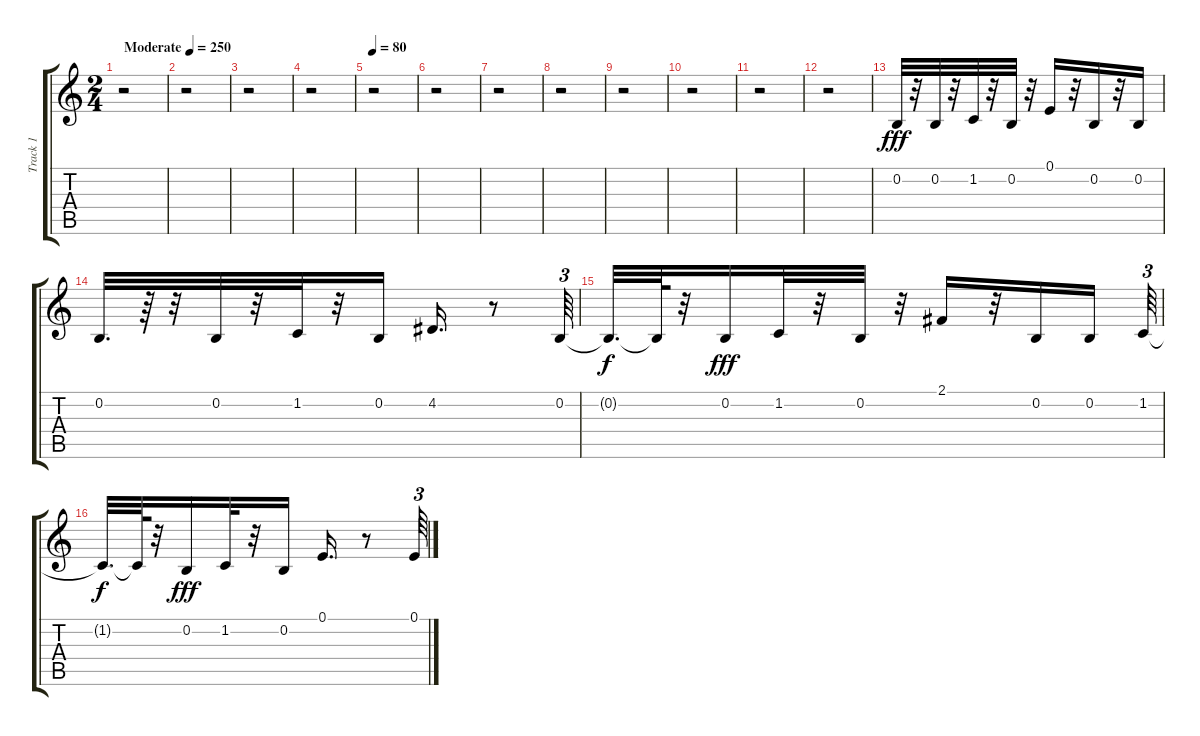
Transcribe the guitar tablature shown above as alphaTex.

\track ("Track 1" "Track 1") {instrument clarinet}
\staff {score tabs}
\tuning (E4 B3 G3 D3 A2 E2) {hide}
\ts (2 4)
\tempo (250 "Moderate")
\clef g2
\ks c
r.2{dy fff instrument clarinet} |
r.2 |
r.2 |
r.2 |
\tempo 80
r.2 |
r.2 |
r.2 |
r.2 |
r.2 |
r.2 |
r.2 |
r.2 |
0.2.32 r.32 0.2.32 r.32 1.2.32 r.32 0.2.32 r.32 0.1.16 r.32 0.2.16 r.32 0.2.16 |
0.2.32{d} r.64 r.32 0.2.32 r.32 1.2.32 r.32 0.2.16 4.2.16{d} r.8 0.2.64{tu (3 2)} |
0.2{t}.32{d dy f} 0.2{t}.64 r.32 0.2.16{dy fff} 1.2.32 r.32 0.2.32 r.32 2.1.16 r.32 0.2.16 0.2.16 1.2.64{tu (3 2)} |
1.2{t}.32{d dy f} 1.2{t}.64 r.32 0.2.16{dy fff} 1.2.32 r.32 0.2.16 0.1.16{d} r.8 0.1.64{tu (3 2)}
